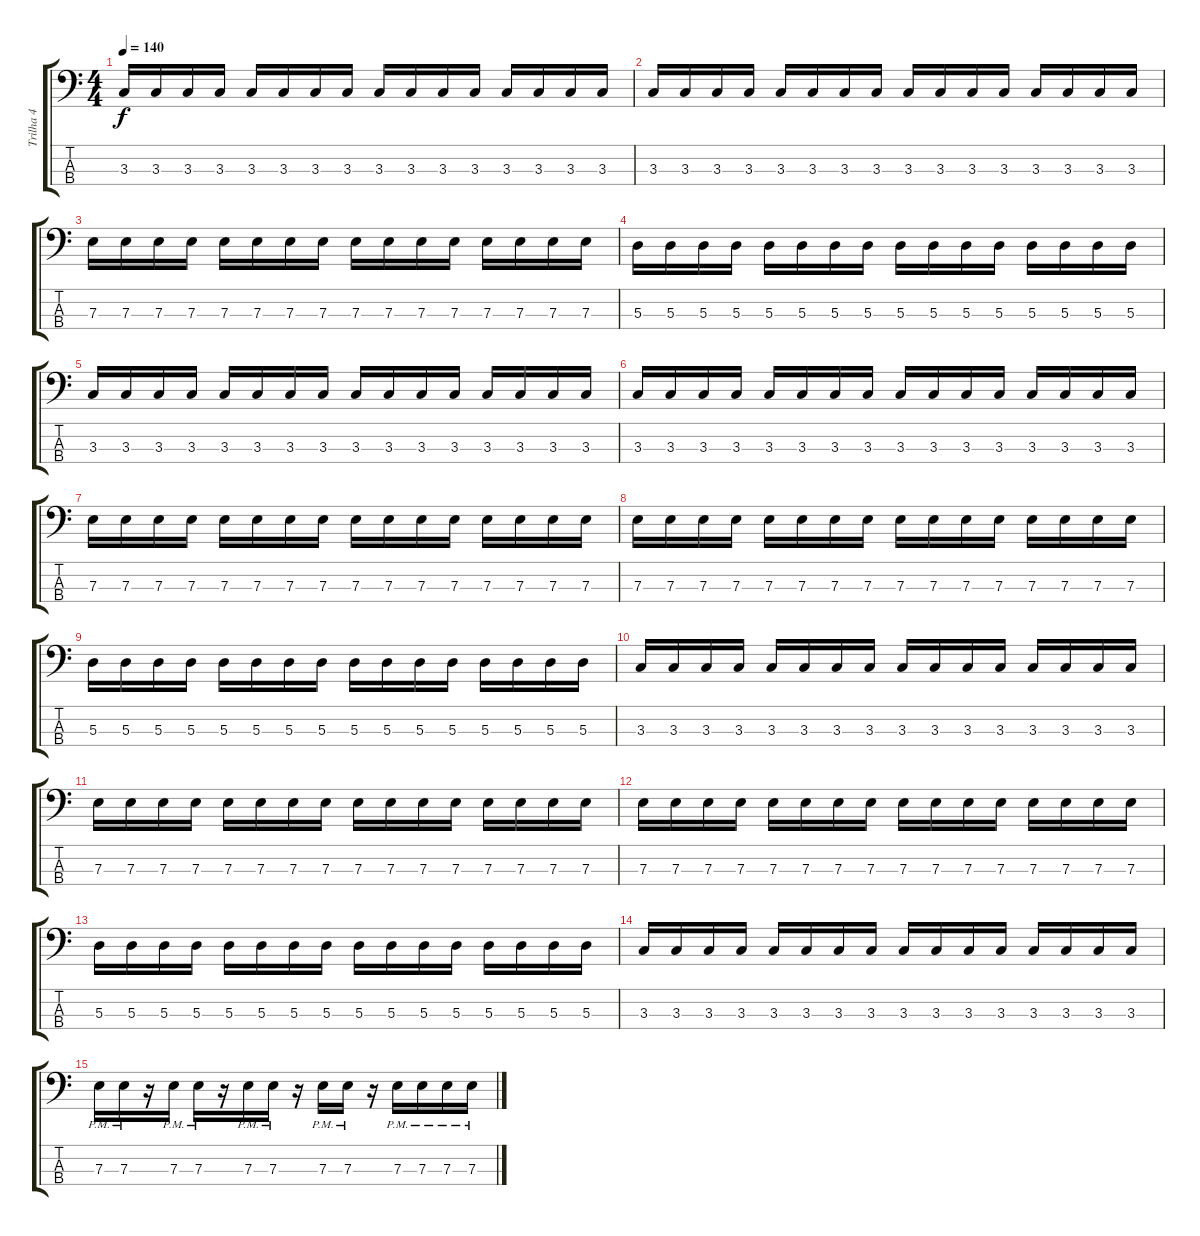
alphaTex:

\track ("Trilha 4" "Trilha 4") {instrument electricbassfinger}
\staff {score tabs}
\tuning (G2 D2 A1 E1) {hide}
\ts (4 4)
\tempo 140
\clef f4
\ks c
3.3.16{dy f} 3.3.16 3.3.16 3.3.16 3.3.16 3.3.16 3.3.16 3.3.16 3.3.16 3.3.16 3.3.16 3.3.16 3.3.16 3.3.16 3.3.16 3.3.16 |
3.3.16 3.3.16 3.3.16 3.3.16 3.3.16 3.3.16 3.3.16 3.3.16 3.3.16 3.3.16 3.3.16 3.3.16 3.3.16 3.3.16 3.3.16 3.3.16 |
7.3.16 7.3.16 7.3.16 7.3.16 7.3.16 7.3.16 7.3.16 7.3.16 7.3.16 7.3.16 7.3.16 7.3.16 7.3.16 7.3.16 7.3.16 7.3.16 |
5.3.16 5.3.16 5.3.16 5.3.16 5.3.16 5.3.16 5.3.16 5.3.16 5.3.16 5.3.16 5.3.16 5.3.16 5.3.16 5.3.16 5.3.16 5.3.16 |
3.3.16 3.3.16 3.3.16 3.3.16 3.3.16 3.3.16 3.3.16 3.3.16 3.3.16 3.3.16 3.3.16 3.3.16 3.3.16 3.3.16 3.3.16 3.3.16 |
3.3.16 3.3.16 3.3.16 3.3.16 3.3.16 3.3.16 3.3.16 3.3.16 3.3.16 3.3.16 3.3.16 3.3.16 3.3.16 3.3.16 3.3.16 3.3.16 |
7.3.16 7.3.16 7.3.16 7.3.16 7.3.16 7.3.16 7.3.16 7.3.16 7.3.16 7.3.16 7.3.16 7.3.16 7.3.16 7.3.16 7.3.16 7.3.16 |
7.3.16 7.3.16 7.3.16 7.3.16 7.3.16 7.3.16 7.3.16 7.3.16 7.3.16 7.3.16 7.3.16 7.3.16 7.3.16 7.3.16 7.3.16 7.3.16 |
5.3.16 5.3.16 5.3.16 5.3.16 5.3.16 5.3.16 5.3.16 5.3.16 5.3.16 5.3.16 5.3.16 5.3.16 5.3.16 5.3.16 5.3.16 5.3.16 |
3.3.16 3.3.16 3.3.16 3.3.16 3.3.16 3.3.16 3.3.16 3.3.16 3.3.16 3.3.16 3.3.16 3.3.16 3.3.16 3.3.16 3.3.16 3.3.16 |
7.3.16 7.3.16 7.3.16 7.3.16 7.3.16 7.3.16 7.3.16 7.3.16 7.3.16 7.3.16 7.3.16 7.3.16 7.3.16 7.3.16 7.3.16 7.3.16 |
7.3.16 7.3.16 7.3.16 7.3.16 7.3.16 7.3.16 7.3.16 7.3.16 7.3.16 7.3.16 7.3.16 7.3.16 7.3.16 7.3.16 7.3.16 7.3.16 |
5.3.16 5.3.16 5.3.16 5.3.16 5.3.16 5.3.16 5.3.16 5.3.16 5.3.16 5.3.16 5.3.16 5.3.16 5.3.16 5.3.16 5.3.16 5.3.16 |
3.3.16 3.3.16 3.3.16 3.3.16 3.3.16 3.3.16 3.3.16 3.3.16 3.3.16 3.3.16 3.3.16 3.3.16 3.3.16 3.3.16 3.3.16 3.3.16 |
7.3{pm}.16 7.3{pm}.16 r.16 7.3{pm}.16 7.3{pm}.16 r.16 7.3{pm}.16 7.3{pm}.16 r.16 7.3{pm}.16 7.3{pm}.16 r.16 7.3{pm}.16 7.3{pm}.16 7.3{pm}.16 7.3{pm}.16
